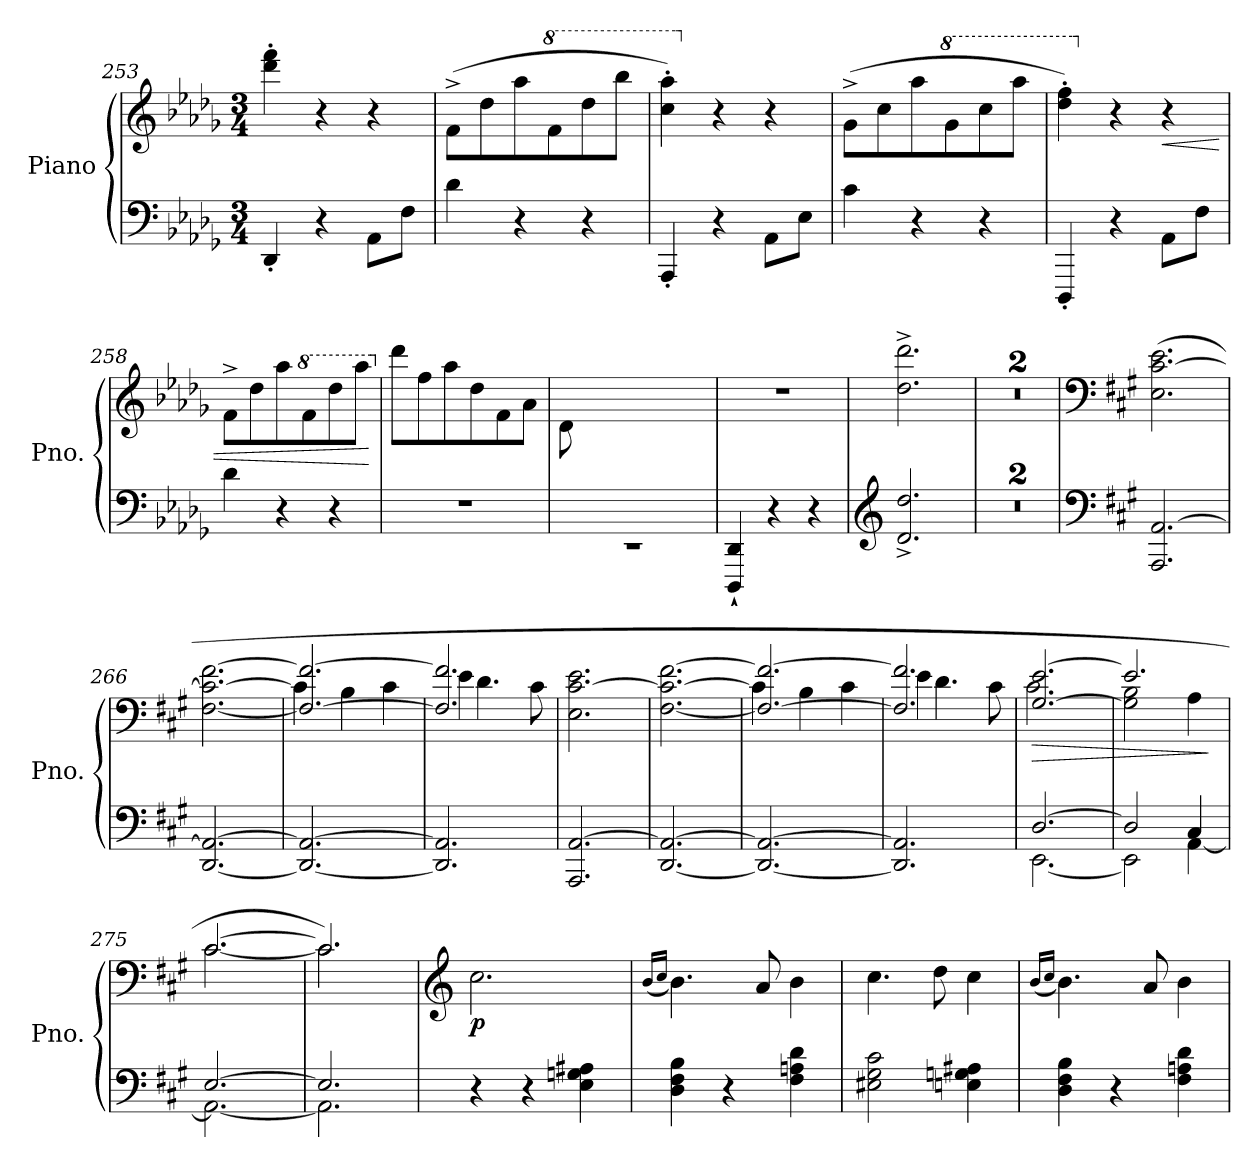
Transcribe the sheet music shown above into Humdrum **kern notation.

**kern	**kern	**dynam
*part1	*part1	*part1
*staff2	*staff1	*staff1/2
*I"Piano	*	*
*I'Pno.	*	*
*clefF4	*clefG2	*
*k[b-e-a-d-g-]	*k[b-e-a-d-g-]	*
*M3/4	*M3/4	*
=253	=253	=253
4DD-'/	4ddd-\' 4fff\'	.
4r	4r	.
8AA-\L	4r	.
8F\J	.	.
!!LO:LB:g=z
=254	=254	=254
4d-\	(>8f^\L	.
.	8dd-\	.
4r	8aa-\	.
*	*8va	*
.	8ff\	.
4r	8ddd-\	.
.	8bbb-\J	.
=255	=255	=255
4AAA-'/	4ccc\' 4aaa-\')	.
*	*X8va	*
4r	4r	.
8AA-\L	4r	.
8E-\J	.	.
=256	=256	=256
4c\	(>8g-^\L	.
.	8cc\	.
4r	8aa-\	.
*	*8va	*
.	8gg-\	.
4r	8ccc\	.
.	8aaa-\J	.
=257	=257	=257
4DDD-'/	4ddd-\' 4fff\')	.
*	*X8va	*
4r	4r	.
!	!	!LO:HP:b
8AA-\L	4r	<
8F\J	.	.
=258	=258	=258
4d-\	(>8f^\L	.
.	8dd-\	.
4r	8aa-\	.
*	*8va	*
.	8ff\	.
4r	8ddd-\	.
.	8aaa-\J	.
.	.	[
=259	=259	=259
*	*X8va	*
2.r	8ddd-\L	.
.	8ff\	.
.	8aa-\	.
.	8dd-\	.
.	8f\	.
.	8a-\J	.
=260	=260	=260
*^	*	*
8ryy	2.rEE	8d-\L	.
8F/	.	2ryy	.
8A-/	.	.	.
8D-/	.	.	.
8FF/	.	.	.
8D-/J	.	8ryy	.
*v	*v	*	*
=261	=261	=261
4DDD-/` 4DD-/`)	2.r	.
4r	.	.
4r	.	.
!!LO:PB:g=z
=262	=262	=262
*clefG2	*	*
*	*8va	*
2.d-/^ 2.dd-/^	2.ddd-\^ 2.dddd-\^	.
=263	=263	=263
*	*X8va	*
2.r	2.r	.
=264	=264	=264
2.r	2.r	.
=265	=265	=265
*clefF4	*clefF4	*
*k[f#c#g#]	*k[f#c#g#]	*
!	!	!LO:DY:b
2.AAA/ [2.AA/	(>2.E\ [2.c#\ 2.e\	other-dynamics
=266	=266	=266
[2.DD/ 2.AA/_	[2.F#\ 2.c#\_ [2.f#\	.
=267	=267	=267
*	*^	*
2.DD/_ 2.AA/_	2.F#/_ 2.f#/_	4c#\]	.
.	.	4B\	.
.	.	4c#\	.
=268	=268	=268	=268
2.DD/] 2.AA/]	2.F#/] 2.f#/]	4e\	.
.	.	4.d\	.
.	.	8c#\	.
*	*v	*v	*
=269	=269	=269
2.AAA/ [2.AA/	2.E\ [2.c#\ 2.e\	.
=270	=270	=270
[2.DD/ 2.AA/_	[2.F#\ 2.c#\_ [2.f#\	.
=271	=271	=271
*	*^	*
2.DD/_ 2.AA/_	2.F#/_ 2.f#/_	4c#\]	.
.	.	4B\	.
.	.	4c#\	.
=272	=272	=272	=272
2.DD/] 2.AA/]	2.F#/] 2.f#/]	4e\	.
.	.	4.d\	.
.	.	8c#\	.
=273	=273	=273	=273
*^	*	*	*
!	!	!	!	!LO:HP:b
[2.D/	[2.EE\	[2.G#/ [2.e/	2.c#\	>
!!LO:LB:g=z	!!
=274	=274	=274	=274	=274
2D/]	2EE\]	2.e/]	2G#\] 2B\	.
4C#/	[4AA\	.	4A\	.
*v	*v	*	*	*
*	*v	*v	*
.	.	]
=275	=275	=275
*^	*^	*
[2.E/	2.AA\_	[2.c#/	[2.c#\	.
=276	=276	=276	=276	=276
2.E/]	2.AA\]	2.c#/])	2.c#\]	.
*v	*v	*	*	*
*	*v	*v	*
=277	=277	=277
*	*clefG2	*
*^	*^	*
!	!	!	!	!LO:DY:b
*v	*v	*	*	*
*	*v	*v	*
4r	2.cc#\	p
4r	.	.
4E\ 4Gn\ 4A#X\	.	.
=278	=278	=278
.	(<16qb/LL	.
.	16qcc#/JJ	.
4D\ 4F#\ 4B\	4.b\)	.
4r	.	.
.	8a/	.
4F#\ 4An\ 4d\	4b\	.
=279	=279	=279
2E#X\ 2G#\ 2c#\	4.cc#\	.
.	8dd\	.
4En\ 4Gn\ 4A#X\	4cc#\	.
=280	=280	=280
.	(<16qb/LL	.
.	16qcc#/JJ	.
4D\ 4F#\ 4B\	4.b\)	.
4r	.	.
.	8a/	.
4F#\ 4An\ 4d\	4b\	.
=	=	=
*-	*-	*-
